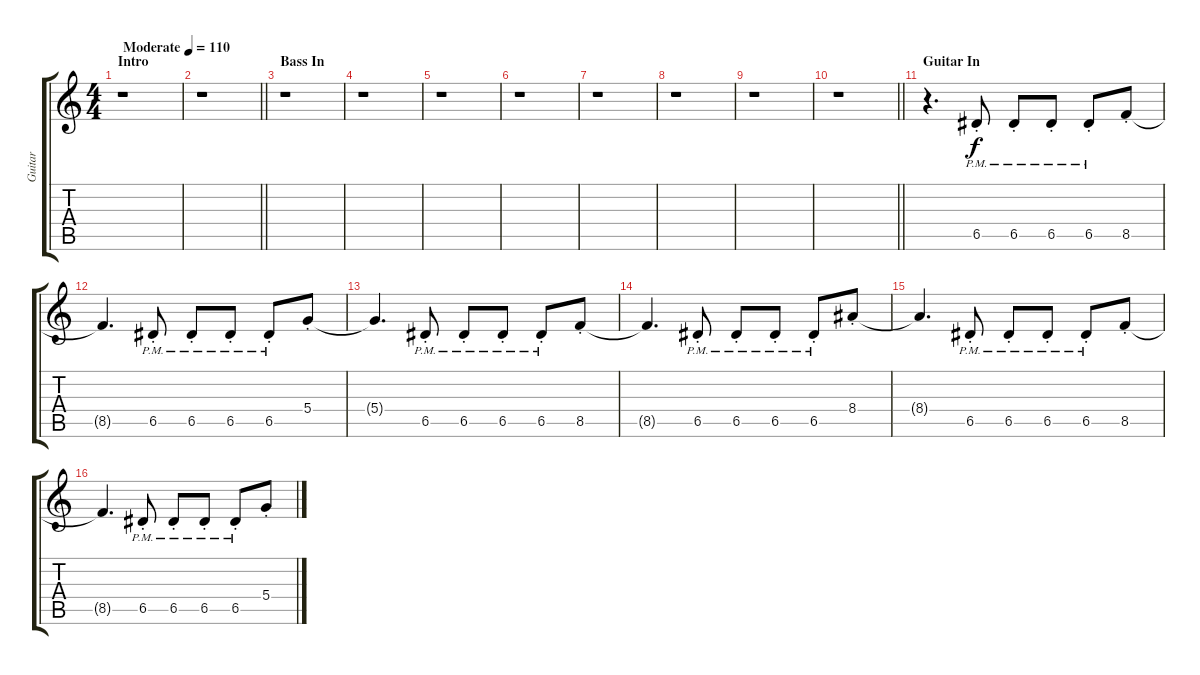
\track ("Guitar" "Guitar") {instrument electricguitarclean}
\staff {score tabs}
\tuning (E4 B3 G3 D3 A2 E2) {hide}
\ts (4 4)
\section ("" "Intro")
\tempo (110 "Moderate")
\clef g2
\ks c
r.1{dy f instrument electricguitarclean} |
\barLineRight lightlight
r.1 |
\section ("" "Bass In")
r.1 |
r.1 |
r.1 |
r.1 |
r.1 |
r.1 |
r.1 |
\barLineRight lightlight
r.1 |
\section ("" "Guitar In")
r.4{d} 6.5{pm st}.8 6.5{pm st}.8 6.5{pm st}.8 6.5{pm st}.8 8.5{st}.8 |
8.5{t}.4{d} 6.5{pm st}.8 6.5{pm st}.8 6.5{pm st}.8 6.5{pm st}.8 5.4{st}.8 |
5.4{t}.4{d} 6.5{pm st}.8 6.5{pm st}.8 6.5{pm st}.8 6.5{pm st}.8 8.5{st}.8 |
8.5{t}.4{d} 6.5{pm st}.8 6.5{pm st}.8 6.5{pm st}.8 6.5{pm st}.8 8.4{st}.8 |
8.4{t}.4{d} 6.5{pm st}.8 6.5{pm st}.8 6.5{pm st}.8 6.5{pm st}.8 8.5{st}.8 |
8.5{t}.4{d} 6.5{pm st}.8 6.5{pm st}.8 6.5{pm st}.8 6.5{pm st}.8 5.4{st}.8
